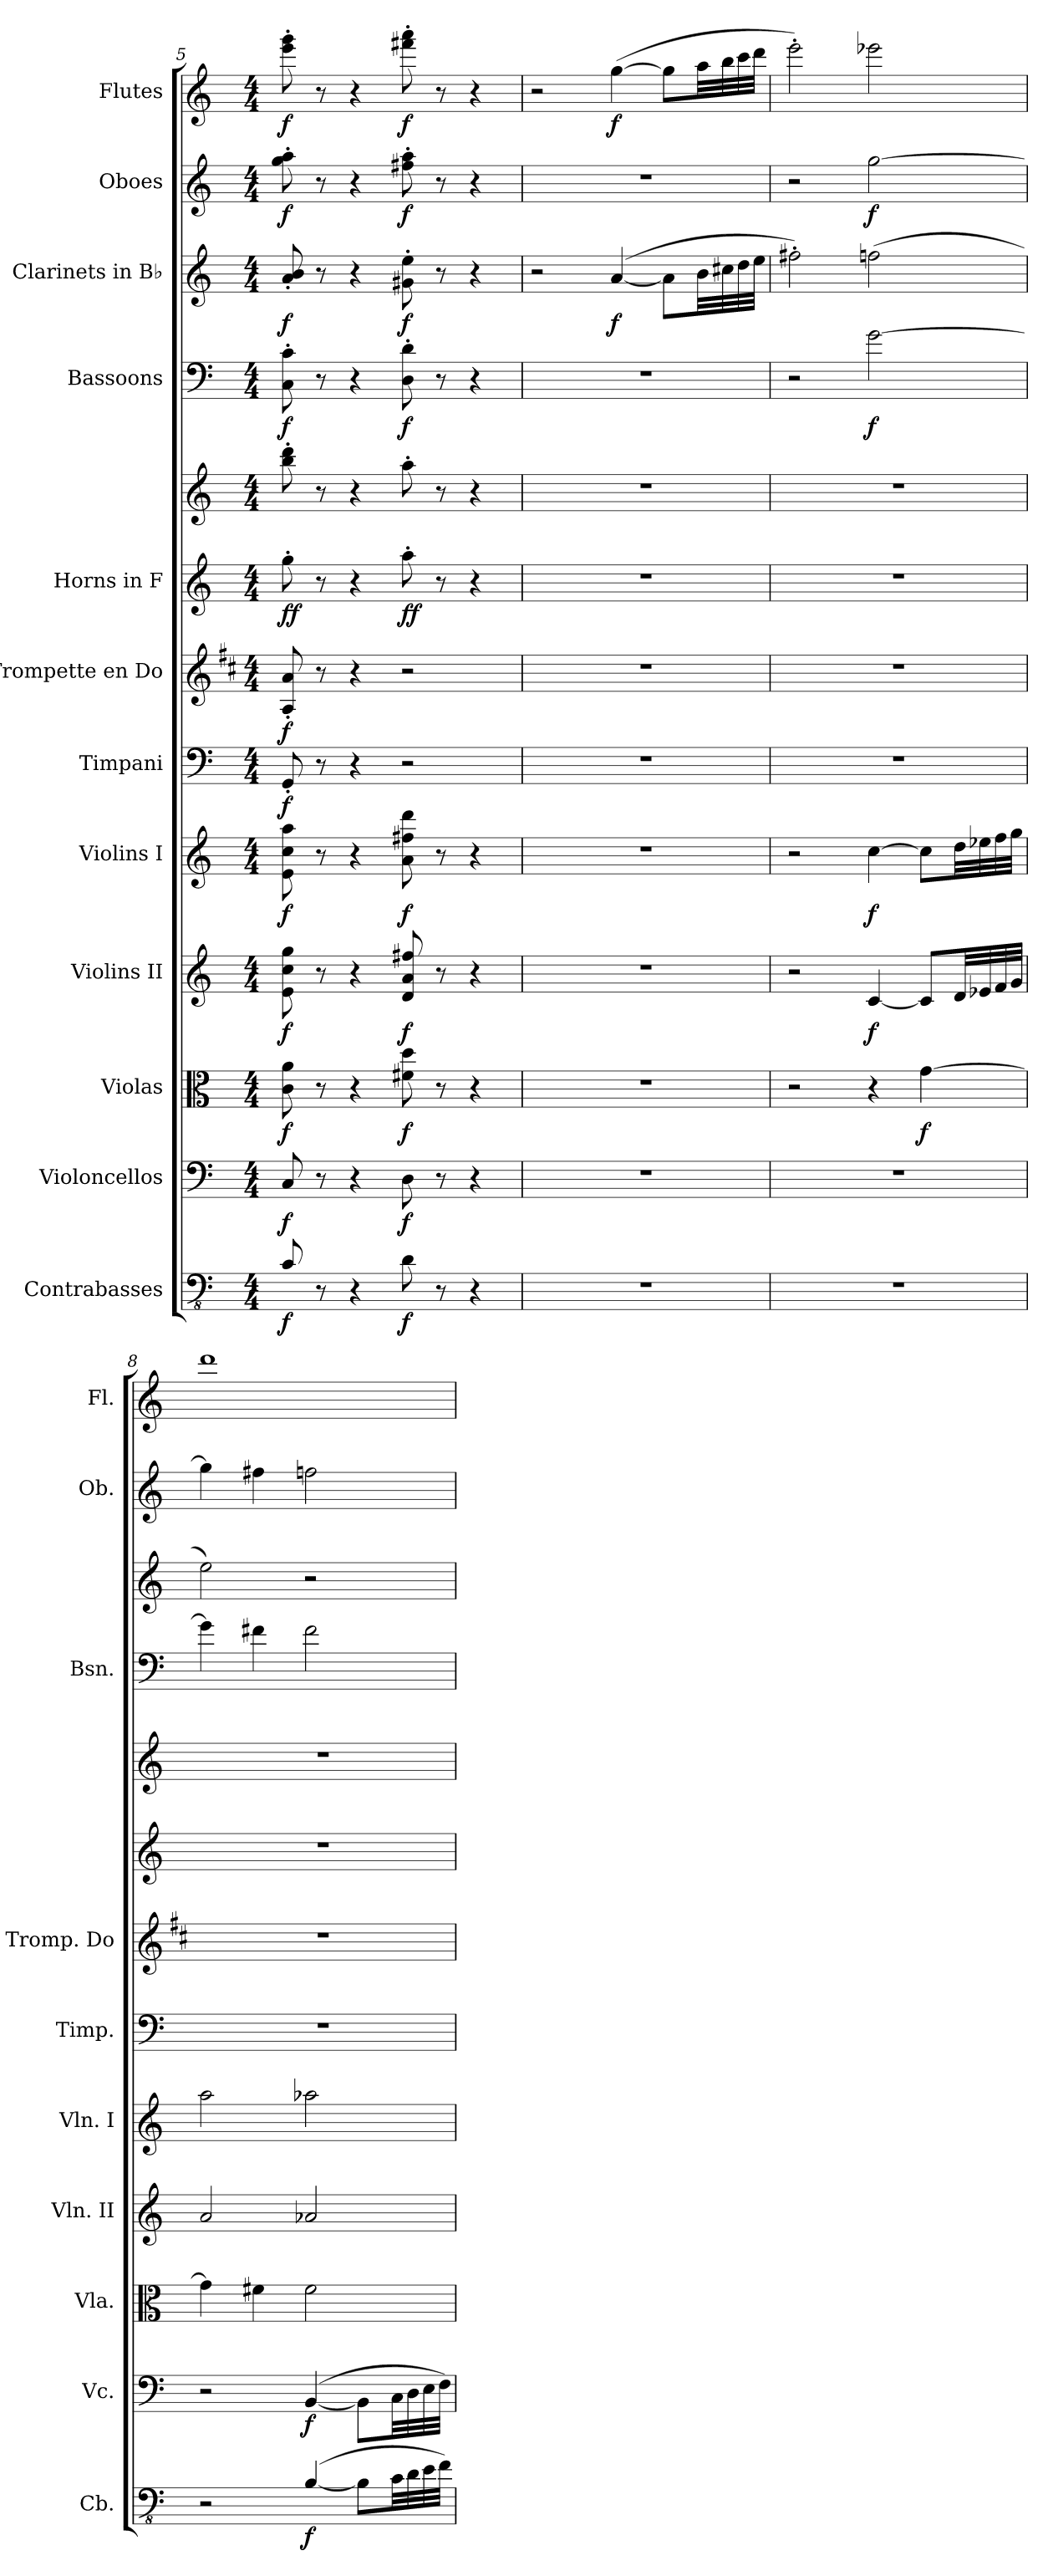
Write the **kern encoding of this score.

**kern	**dynam	**kern	**dynam	**kern	**dynam	**kern	**dynam	**kern	**dynam	**kern	**dynam	**kern	**dynam	**kern	**kern	**dynam	**kern	**dynam	**kern	**dynam	**kern	**dynam	**kern	**dynam
*part12	*part12	*part11	*part11	*part10	*part10	*part9	*part9	*part8	*part8	*part7	*part7	*part6	*part6	*part5	*part5	*part5	*part4	*part4	*part3	*part3	*part2	*part2	*part1	*part1
*staff13	*staff13	*staff12	*staff12	*staff11	*staff11	*staff10	*staff10	*staff9	*staff9	*staff8	*staff8	*staff7	*staff7	*staff6	*staff5	*staff5/6	*staff4	*staff4	*staff3	*staff3	*staff2	*staff2	*staff1	*staff1
*I"Contrabasses	*	*I"Violoncellos	*	*I"Violas	*	*I"Violins II	*	*I"Violins I	*	*I"Timpani	*	*I"Trompette en Do	*	*I"Horns in F	*	*	*I"Bassoons	*	*I"Clarinets in B♭	*	*I"Oboes	*	*I"Flutes	*
*I'Cb.	*	*I'Vc.	*	*I'Vla.	*	*I'Vln. II	*	*I'Vln. I	*	*I'Timp.	*	*I'Tromp. Do	*	*	*	*	*I'Bsn.	*	*	*	*I'Ob.	*	*I'Fl.	*
*clefFv4	*	*clefF4	*	*clefC3	*	*clefG2	*	*clefG2	*	*clefF4	*	*clefG2	*	*clefG2	*clefG2	*	*clefF4	*	*clefG2	*	*clefG2	*	*clefG2	*
*ITrd7c12	*	*	*	*	*	*	*	*	*	*	*	*ITrd1c2	*	*ITrd4c7	*ITrd4c7	*	*	*	*ITrd1c2	*	*	*	*	*
*k[]	*	*k[]	*	*k[]	*	*k[]	*	*k[]	*	*k[]	*	*k[]	*	*k[b-]	*k[b-]	*	*k[]	*	*k[b-e-]	*	*k[]	*	*k[]	*
*M4/4	*	*M4/4	*	*M4/4	*	*M4/4	*	*M4/4	*	*M4/4	*	*M4/4	*	*M4/4	*M4/4	*	*M4/4	*	*M4/4	*	*M4/4	*	*M4/4	*
=5	=5	=5	=5	=5	=5	=5	=5	=5	=5	=5	=5	=5	=5	=5	=5	=5	=5	=5	=5	=5	=5	=5	=5	=5
!	!LO:DY:b	!	!LO:DY:b	!	!LO:DY:b	!	!LO:DY:b	!	!LO:DY:b	!	!LO:DY:b	!	!LO:DY:b	!	!	!LO:DY:b=2	!	!	!	!	!	!	!	!
!	!	!	!	!	!	!	!	!	!	!	!	!	!	!	!	!LO:DY:n=1:b	!	!LO:DY:b	!	!LO:DY:b	!	!LO:DY:b	!	!LO:DY:b
8CC/	f	8C/	f	8c\ 8a\	f	8e\ 8cc\ 8gg\	f	8e\ 8cc\ 8aa\	f	8GG'/	f	8G/' 8g/'	f	8cc'\	8ee\' 8gg\'	f f	8C\' 8c\'	f	8g/' 8a/'	f	8gg\' 8aa\'	f	8eee\' 8ggg\'	f
8r	.	8r	.	8r	.	8r	.	8r	.	8r	.	8r	.	8r	8r	.	8r	.	8r	.	8r	.	8r	.
4r	.	4r	.	4r	.	4r	.	4r	.	4r	.	4r	.	4r	4r	.	4r	.	4r	.	4r	.	4r	.
!	!LO:DY:b	!	!LO:DY:b	!	!LO:DY:b	!	!LO:DY:b	!	!LO:DY:b	!	!	!	!	!	!	!LO:DY:n=2:b=2	!	!	!	!	!	!	!	!
!	!	!	!	!	!	!	!	!	!	!	!	!	!	!	!	!LO:DY:n=3:b	!	!LO:DY:b	!	!LO:DY:b	!	!LO:DY:b	!	!LO:DY:b
8DD\	f	8D\	f	8f#X\ 8dd\	f	8d/ 8a/ 8ff#X/	f	8a\ 8ff#X\ 8ddd\	f	2r	.	2r	.	8dd'\	8dd'\	f f	8D\' 8d\'	f	8f#X\' 8dd\'	f	8ff#X\' 8aa\'	f	8fff#X\' 8aaa\'	f
8r	.	8r	.	8r	.	8r	.	8r	.	.	.	.	.	8r	8r	.	8r	.	8r	.	8r	.	8r	.
4r	.	4r	.	4r	.	4r	.	4r	.	.	.	.	.	4r	4r	.	4r	.	4r	.	4r	.	4r	.
!!LO:PB:g=z
=6	=6	=6	=6	=6	=6	=6	=6	=6	=6	=6	=6	=6	=6	=6	=6	=6	=6	=6	=6	=6	=6	=6	=6	=6
1r	.	1r	.	1r	.	1r	.	1r	.	1r	.	1r	.	1r	1r	.	1r	.	2r	.	1r	.	2r	.
!	!	!	!	!	!	!	!	!	!	!	!	!	!	!	!	!	!	!	!	!LO:DY:b	!	!	!	!LO:DY:b
.	.	.	.	.	.	.	.	.	.	.	.	.	.	.	.	.	.	.	(>[4g/	f	.	.	(>[4gg\	f
.	.	.	.	.	.	.	.	.	.	.	.	.	.	.	.	.	.	.	8g\L]	.	.	.	8gg\L]	.
.	.	.	.	.	.	.	.	.	.	.	.	.	.	.	.	.	.	.	32a\LL	.	.	.	32aa\LL	.
.	.	.	.	.	.	.	.	.	.	.	.	.	.	.	.	.	.	.	32bn\	.	.	.	32bb\	.
.	.	.	.	.	.	.	.	.	.	.	.	.	.	.	.	.	.	.	32cc\	.	.	.	32ccc\	.
.	.	.	.	.	.	.	.	.	.	.	.	.	.	.	.	.	.	.	32dd\JJJ	.	.	.	32ddd\JJJ	.
=7	=7	=7	=7	=7	=7	=7	=7	=7	=7	=7	=7	=7	=7	=7	=7	=7	=7	=7	=7	=7	=7	=7	=7	=7
1r	.	1r	.	2r	.	2r	.	2r	.	1r	.	1r	.	1r	1r	.	2r	.	2een'\)	.	2r	.	2eee'\)	.
!	!	!	!	!	!	!	!LO:DY:b	!	!LO:DY:b	!	!	!	!	!	!	!	!	!LO:DY:b	!	!	!	!LO:DY:b	!	!
.	.	.	.	4r	.	[4c/	f	[4cc\	f	.	.	.	.	.	.	.	[2g\	f	(>2ee-X\	.	[2gg\	f	2eee-X\	.
!	!	!	!	!	!LO:DY:b	!	!	!	!	!	!	!	!	!	!	!	!	!	!	!	!	!	!	!
.	.	.	.	[4g\	f	8c/L]	.	8cc\L]	.	.	.	.	.	.	.	.	.	.	.	.	.	.	.	.
.	.	.	.	.	.	32d/LL	.	32dd\LL	.	.	.	.	.	.	.	.	.	.	.	.	.	.	.	.
.	.	.	.	.	.	32e-X/	.	32ee-X\	.	.	.	.	.	.	.	.	.	.	.	.	.	.	.	.
.	.	.	.	.	.	32f/	.	32ff\	.	.	.	.	.	.	.	.	.	.	.	.	.	.	.	.
.	.	.	.	.	.	32g/JJJ	.	32gg\JJJ	.	.	.	.	.	.	.	.	.	.	.	.	.	.	.	.
=8	=8	=8	=8	=8	=8	=8	=8	=8	=8	=8	=8	=8	=8	=8	=8	=8	=8	=8	=8	=8	=8	=8	=8	=8
2r	.	2r	.	4g\]	.	2a/	.	2aa\	.	1r	.	1r	.	1r	1r	.	4g\]	.	2dd\)	.	4gg\]	.	1ddd	.
.	.	.	.	4f#X\	.	.	.	.	.	.	.	.	.	.	.	.	4f#X\	.	.	.	4ff#X\	.	.	.
!	!LO:DY:b	!	!LO:DY:b	!	!	!	!	!	!	!	!	!	!	!	!	!	!	!	!	!	!	!	!	!
(>[4BBB/	f	(>[4BB/	f	2f#\	.	2a-X/	.	2aa-X\	.	.	.	.	.	.	.	.	2f#\	.	2r	.	2ffn\	.	.	.
8BBB\L]	.	8BB\L]	.	.	.	.	.	.	.	.	.	.	.	.	.	.	.	.	.	.	.	.	.	.
32CC\LL	.	32C\LL	.	.	.	.	.	.	.	.	.	.	.	.	.	.	.	.	.	.	.	.	.	.
32DD\	.	32D\	.	.	.	.	.	.	.	.	.	.	.	.	.	.	.	.	.	.	.	.	.	.
32EE\	.	32E\	.	.	.	.	.	.	.	.	.	.	.	.	.	.	.	.	.	.	.	.	.	.
32FF\JJJ)	.	32F\JJJ)	.	.	.	.	.	.	.	.	.	.	.	.	.	.	.	.	.	.	.	.	.	.
=	=	=	=	=	=	=	=	=	=	=	=	=	=	=	=	=	=	=	=	=	=	=	=	=
*-	*-	*-	*-	*-	*-	*-	*-	*-	*-	*-	*-	*-	*-	*-	*-	*-	*-	*-	*-	*-	*-	*-	*-	*-
